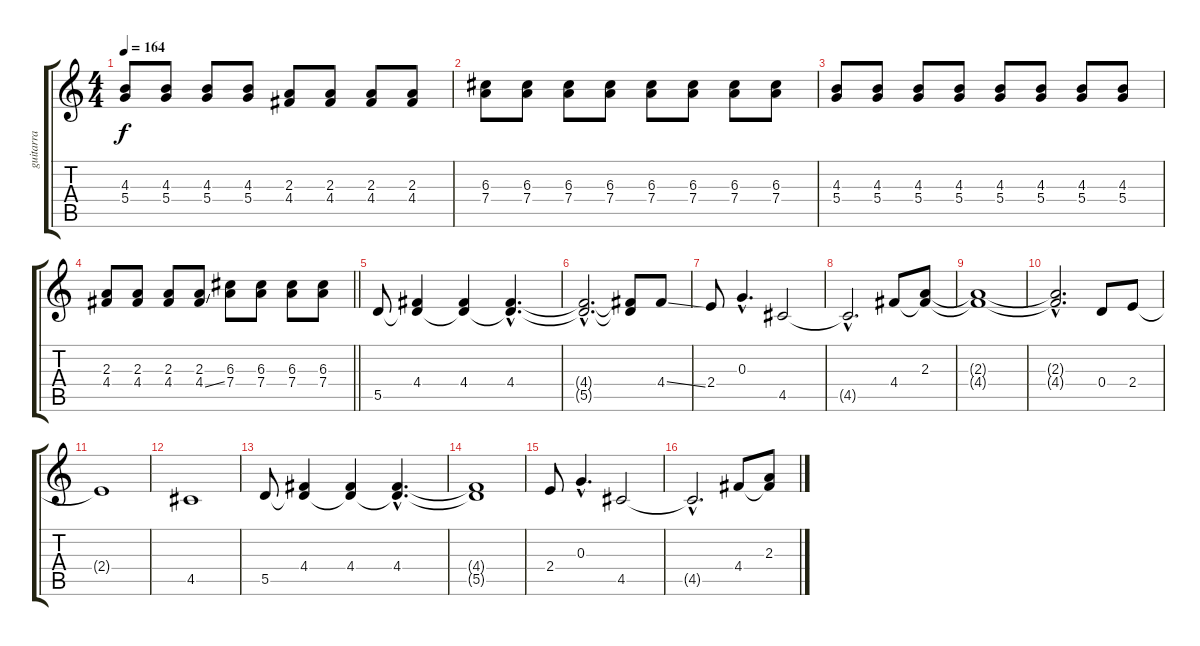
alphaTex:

\track ("guitarra" "guitarra") {instrument distortionguitar}
\staff {score tabs}
\tuning (E4 B3 G3 D3 A2 E2) {hide}
\ts (4 4)
\tempo 164
\clef g2
\ks c
(4.3 5.4).8{dy f instrument distortionguitar} (4.3 5.4).8 (4.3 5.4).8 (4.3 5.4).8 (2.3 4.4).8 (2.3 4.4).8 (2.3 4.4).8 (2.3 4.4).8 |
(6.3 7.4).8 (6.3 7.4).8 (6.3 7.4).8 (6.3 7.4).8 (6.3 7.4).8 (6.3 7.4).8 (6.3 7.4).8 (6.3 7.4).8 |
(4.3 5.4).8 (4.3 5.4).8 (4.3 5.4).8 (4.3 5.4).8 (4.3 5.4).8 (4.3 5.4).8 (4.3 5.4).8 (4.3 5.4).8 |
\barLineRight lightlight
(2.3 4.4).8 (2.3 4.4).8 (2.3 4.4).8 (2.3 4.4{ss}).8 (6.3 7.4).8 (6.3 7.4).8 (6.3 7.4).8 (6.3 7.4).8 |
5.5.8 (4.4 5.5{t}).4 (4.4 5.5{t}).4 (4.4{hac} 5.5{hac t}).4{d} |
(4.4{hac t} 5.5{hac t}).2{d} (4.4{t} 5.5{t}).8 4.4{ss}.8 |
2.4.8 0.3{hac}.4{d} 4.5.2 |
4.5{hac t}.2{d} 4.4.8 (2.3 4.4{t}).8 |
(2.3{t} 4.4{t}).1 |
(2.3{hac t} 4.4{hac t}).2{d} 0.4.8 2.4.8 |
2.4{t}.1 |
4.5.1 |
5.5.8 (4.4 5.5{t}).4 (4.4 5.5{t}).4 (4.4{hac} 5.5{hac t}).4{d} |
(4.4{t} 5.5{t}).1 |
2.4.8 0.3{hac}.4{d} 4.5.2 |
4.5{hac t}.2{d} 4.4.8 (2.3 4.4{t}).8
